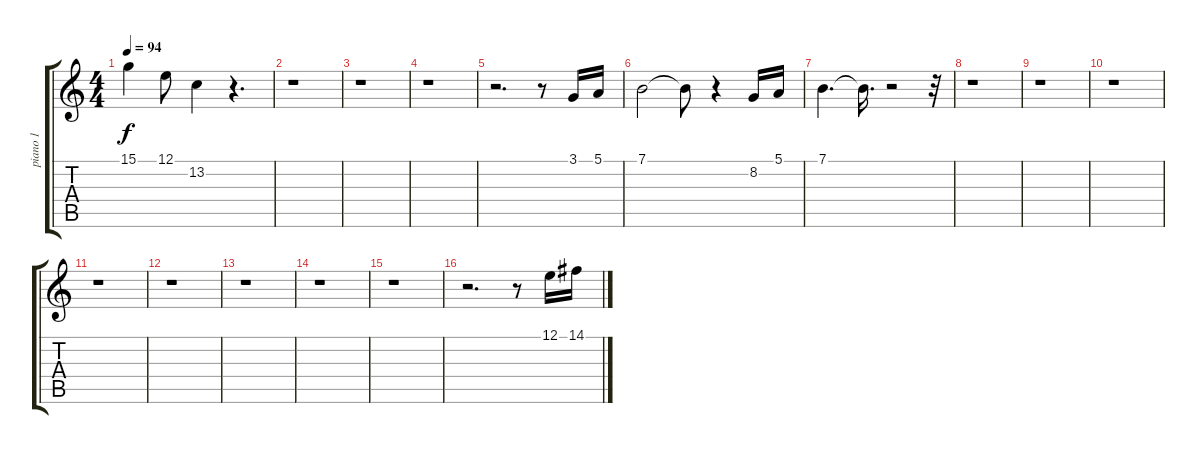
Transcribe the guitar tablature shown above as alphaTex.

\track ("piano 1" "piano 1") {instrument brightacousticpiano}
\staff {score tabs}
\tuning (E4 B3 G3 D3 A2 E2) {hide}
\ts (4 4)
\tempo 94
\clef g2
\ks c
15.1.4{dy f} 12.1.8 13.2.4 r.4{d} |
r.1 |
r.1 |
r.1 |
r.2{d} r.8 3.1.16 5.1.16 |
7.1.2 7.1{t}.8 r.4 8.2.16 5.1.16 |
7.1.4{d} 7.1{t}.16{d} r.2 r.32 |
r.1 |
r.1 |
r.1 |
r.1 |
r.1 |
r.1 |
r.1 |
r.1 |
r.2{d} r.8 12.1.16 14.1.16
